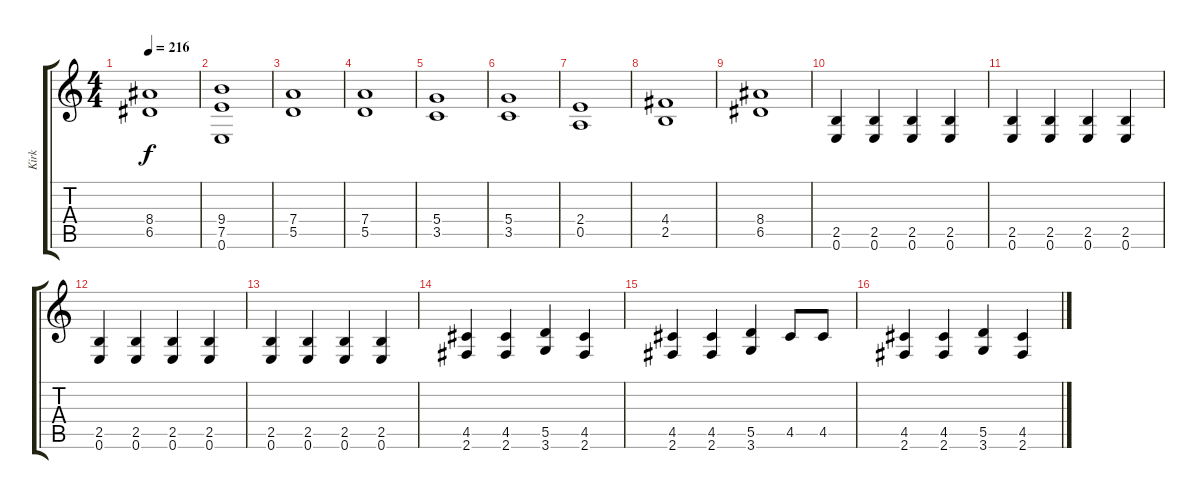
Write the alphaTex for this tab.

\track ("Kirk" "Kirk") {instrument distortionguitar}
\staff {score tabs}
\tuning (E4 B3 G3 D3 A2 E2) {hide}
\ts (4 4)
\tempo 216
\clef g2
\ks c
(8.4 6.5).1{dy f} |
(9.4 7.5 0.6).1 |
(7.4 5.5).1 |
(7.4 5.5).1 |
(5.4 3.5).1 |
(5.4 3.5).1 |
(2.4 0.5).1 |
(4.4 2.5).1 |
(8.4 6.5).1 |
(2.5 0.6).4 (2.5 0.6).4 (2.5 0.6).4 (2.5 0.6).4 |
(2.5 0.6).4 (2.5 0.6).4 (2.5 0.6).4 (2.5 0.6).4 |
(2.5 0.6).4 (2.5 0.6).4 (2.5 0.6).4 (2.5 0.6).4 |
(2.5 0.6).4 (2.5 0.6).4 (2.5 0.6).4 (2.5 0.6).4 |
(4.5 2.6).4 (4.5 2.6).4 (5.5 3.6).4 (4.5 2.6).4 |
(4.5 2.6).4 (4.5 2.6).4 (5.5 3.6).4 4.5.8 4.5.8 |
(4.5 2.6).4 (4.5 2.6).4 (5.5 3.6).4 (4.5 2.6).4
